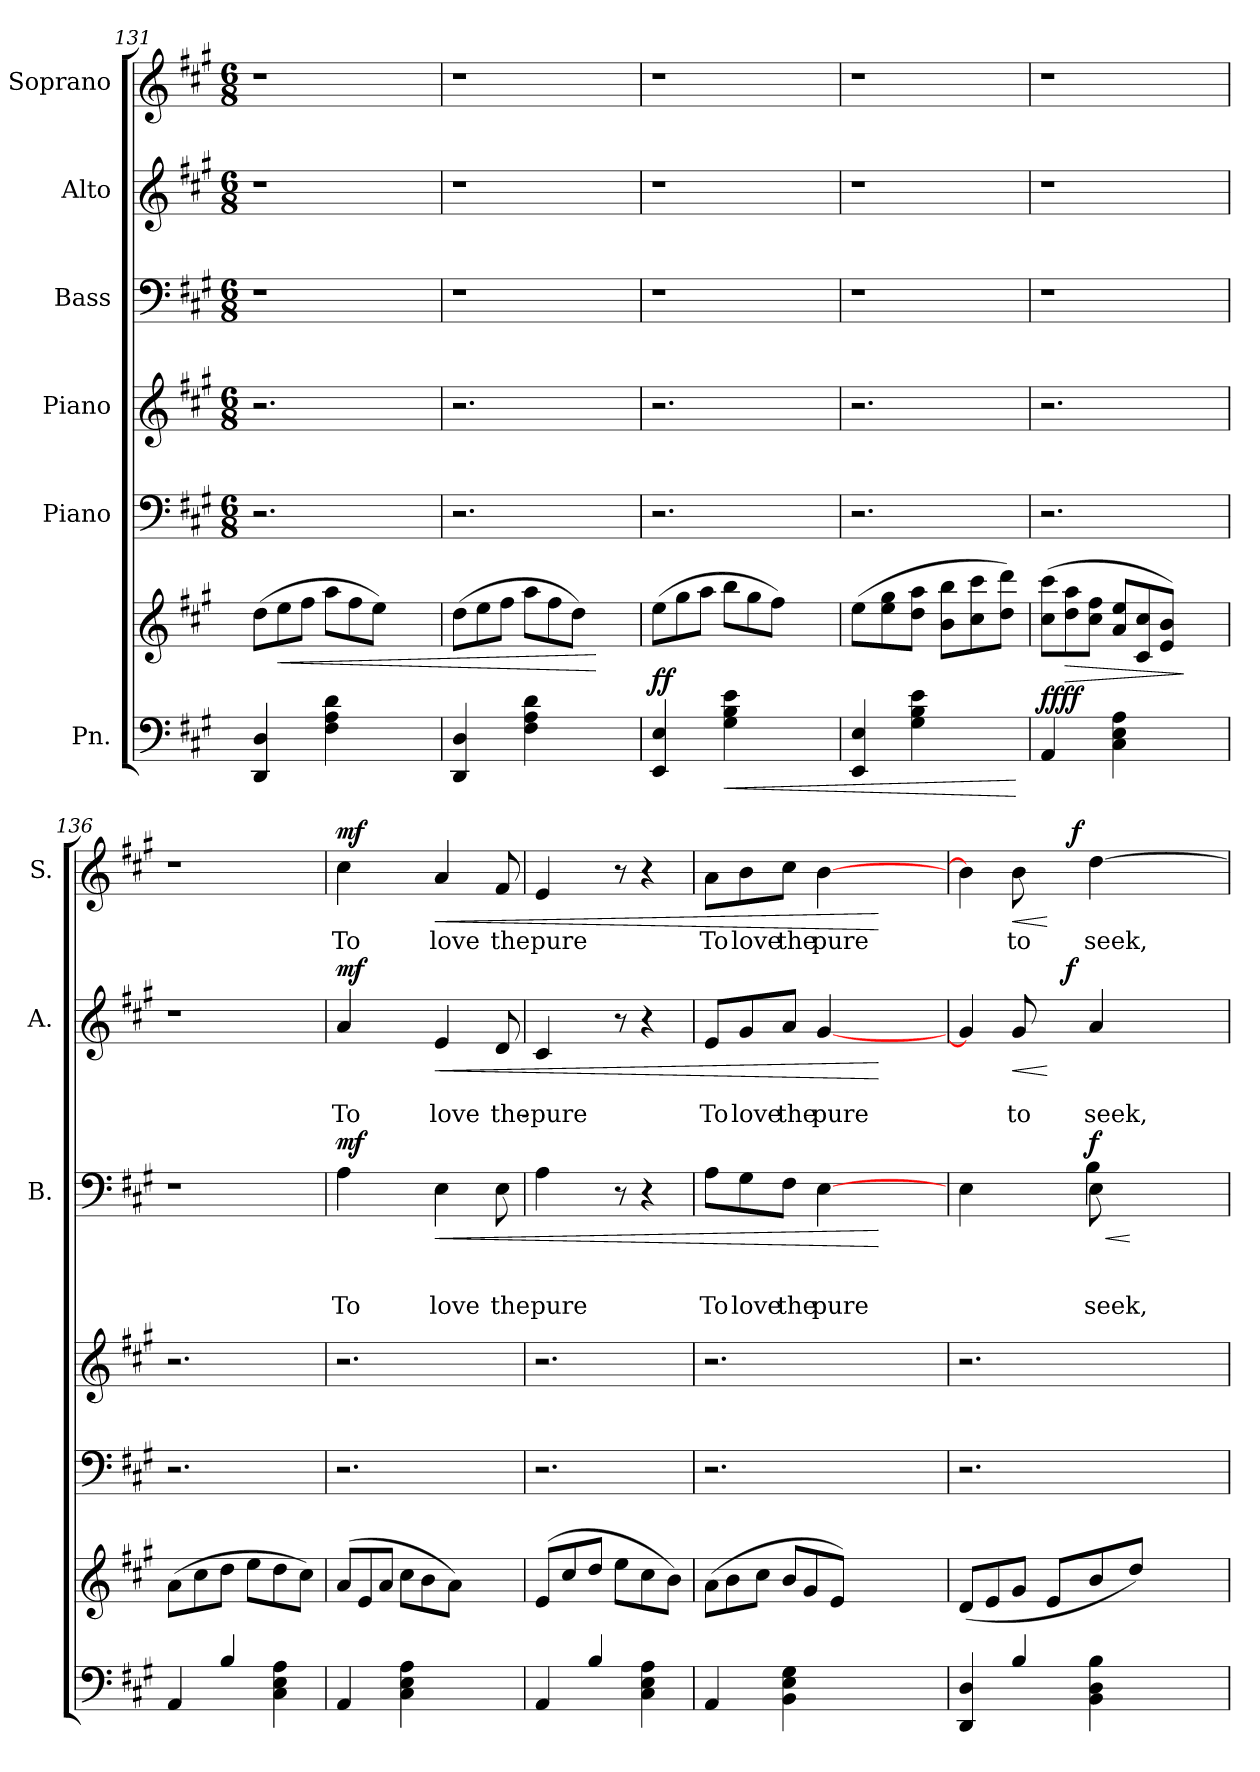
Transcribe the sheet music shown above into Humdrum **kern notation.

**kern	**kern	**dynam	**kern	**kern	**kern	**text	**text	**text	**dynam	**kern	**text	**text	**dynam	**kern	**text	**dynam
*part6	*part6	*part6	*part5	*part4	*part3	*part3	*part3	*part3	*part3	*part2	*part2	*part2	*part2	*part1	*part1	*part1
*staff7	*staff6	*staff6/7	*staff5	*staff4	*staff3	*staff3	*staff3	*staff3	*staff3	*staff2	*staff2	*staff2	*staff2	*staff1	*staff1	*staff1
*I"Pn.	*	*	*I"Piano	*I"Piano	*I"Bass	*	*	*	*	*I"Alto	*	*	*	*I"Soprano	*	*
*	*	*	*	*	*I'B.	*	*	*	*	*I'A.	*	*	*	*I'S.	*	*
*clefF4	*clefG2	*	*clefF4	*clefG2	*clefF4	*	*	*	*	*clefG2	*	*	*	*clefG2	*	*
*k[f#c#g#]	*k[f#c#g#]	*	*k[f#c#g#]	*k[f#c#g#]	*k[f#c#g#]	*	*	*	*	*k[f#c#g#]	*	*	*	*k[f#c#g#]	*	*
*A:	*A:	*	*A:	*A:	*A:	*	*	*	*	*A:	*	*	*	*A:	*	*
*	*	*	*M6/8	*M6/8	*M6/8	*	*	*	*	*M6/8	*	*	*	*M6/8	*	*
*	*Xtuplet	*	*	*	*	*	*	*	*	*	*	*	*	*	*	*
=131	=131	=131	=131	=131	=131	=131	=131	=131	=131	=131	=131	=131	=131	=131	=131	=131
!	!	!LO:DY:b=2	!	!	!LO:N:vis=1	!	!	!	!	!LO:N:vis=1	!	!	!	!LO:N:vis=1	!	!
!	!	!LO:DY:n=1:a	!	!	!	!	!	!	!	!	!	!	!	!	!	!
4DD/ 4D/	(>12dd\L	mf mf	2.r	2.r	2.r	.	.	.	.	2.r	.	.	.	2.r	.	.
!	!	!LO:HP:b	!	!	!	!	!	!	!	!	!	!	!	!	!	!
.	12ee\	<	.	.	.	.	.	.	.	.	.	.	.	.	.	.
.	12ff#\J	.	.	.	.	.	.	.	.	.	.	.	.	.	.	.
4F#\ 4A\ 4d\	12aa\L	.	.	.	.	.	.	.	.	.	.	.	.	.	.	.
.	12ff#\	.	.	.	.	.	.	.	.	.	.	.	.	.	.	.
.	12ee\J)	.	.	.	.	.	.	.	.	.	.	.	.	.	.	.
4ryy	4ryy	.	.	.	.	.	.	.	.	.	.	.	.	.	.	.
=132	=132	=132	=132	=132	=132	=132	=132	=132	=132	=132	=132	=132	=132	=132	=132	=132
!	!	!	!	!	!LO:N:vis=1	!	!	!	!	!LO:N:vis=1	!	!	!	!LO:N:vis=1	!	!
4DD/ 4D/	(>12dd\L	.	2.r	2.r	2.r	.	.	.	.	2.r	.	.	.	2.r	.	.
.	12ee\	.	.	.	.	.	.	.	.	.	.	.	.	.	.	.
.	12ff#\J	.	.	.	.	.	.	.	.	.	.	.	.	.	.	.
4F#\ 4A\ 4d\	12aa\L	.	.	.	.	.	.	.	.	.	.	.	.	.	.	.
.	12ff#\	.	.	.	.	.	.	.	.	.	.	.	.	.	.	.
.	12dd\J)	.	.	.	.	.	.	.	.	.	.	.	.	.	.	.
4ryy	4ryy	[	.	.	.	.	.	.	.	.	.	.	.	.	.	.
=133	=133	=133	=133	=133	=133	=133	=133	=133	=133	=133	=133	=133	=133	=133	=133	=133
!	!	!LO:DY:a=2	!	!	!LO:N:vis=1	!	!	!	!	!LO:N:vis=1	!	!	!	!LO:N:vis=1	!	!
!	!	!LO:DY:n=1:a	!	!	!	!	!	!	!	!	!	!	!	!	!	!
4EE/ 4E/	(>12ee\L	f f	2.r	2.r	2.r	.	.	.	.	2.r	.	.	.	2.r	.	.
.	12gg#\	.	.	.	.	.	.	.	.	.	.	.	.	.	.	.
.	12aa\J	.	.	.	.	.	.	.	.	.	.	.	.	.	.	.
!	!	!LO:HP:b=2	!	!	!	!	!	!	!	!	!	!	!	!	!	!
4G#\ 4B\ 4e\	12bb\L	<	.	.	.	.	.	.	.	.	.	.	.	.	.	.
.	12gg#\	.	.	.	.	.	.	.	.	.	.	.	.	.	.	.
.	12ff#\J)	.	.	.	.	.	.	.	.	.	.	.	.	.	.	.
4ryy	4ryy	.	.	.	.	.	.	.	.	.	.	.	.	.	.	.
=134	=134	=134	=134	=134	=134	=134	=134	=134	=134	=134	=134	=134	=134	=134	=134	=134
!	!	!	!	!	!LO:N:vis=1	!	!	!	!	!LO:N:vis=1	!	!	!	!LO:N:vis=1	!	!
4EE/ 4E/	(>8ee\L	.	2.r	2.r	2.r	.	.	.	.	2.r	.	.	.	2.r	.	.
.	8ee\ 8gg#\	.	.	.	.	.	.	.	.	.	.	.	.	.	.	.
4G#\ 4B\ 4e\	8dd\ 8aa\J	.	.	.	.	.	.	.	.	.	.	.	.	.	.	.
.	8b\ 8bb\L	.	.	.	.	.	.	.	.	.	.	.	.	.	.	.
4ryy	8cc#\ 8ccc#\	.	.	.	.	.	.	.	.	.	.	.	.	.	.	.
.	8dd\ 8ddd\J)	.	.	.	.	.	.	.	.	.	.	.	.	.	.	.
.	.	[	.	.	.	.	.	.	.	.	.	.	.	.	.	.
!!LO:LB:g=z
=135	=135	=135	=135	=135	=135	=135	=135	=135	=135	=135	=135	=135	=135	=135	=135	=135
!	!	!LO:DY:a=2	!	!	!LO:N:vis=1	!	!	!	!	!LO:N:vis=1	!	!	!	!LO:N:vis=1	!	!
!	!	!LO:DY:n=1:a	!	!	!	!	!	!	!	!	!	!	!	!	!	!
4AA/	(>12cc#\ 12ccc#\L	ff ff	2.r	2.r	2.r	.	.	.	.	2.r	.	.	.	2.r	.	.
!	!	!LO:HP:b	!	!	!	!	!	!	!	!	!	!	!	!	!	!
.	12dd\ 12aa\	>	.	.	.	.	.	.	.	.	.	.	.	.	.	.
.	12cc#\ 12ff#\J	.	.	.	.	.	.	.	.	.	.	.	.	.	.	.
4C#\ 4E\ 4A\	12a/ 12ee/L	.	.	.	.	.	.	.	.	.	.	.	.	.	.	.
.	12c#/ 12cc#/	.	.	.	.	.	.	.	.	.	.	.	.	.	.	.
.	12e/ 12b/J)	.	.	.	.	.	.	.	.	.	.	.	.	.	.	.
4ryy	4ryy	]	.	.	.	.	.	.	.	.	.	.	.	.	.	.
=136	=136	=136	=136	=136	=136	=136	=136	=136	=136	=136	=136	=136	=136	=136	=136	=136
!	!	!LO:DY:a=2	!	!	!LO:N:vis=1	!	!	!	!	!LO:N:vis=1	!	!	!	!LO:N:vis=1	!	!
!	!	!LO:DY:n=1:a	!	!	!	!	!	!	!	!	!	!	!	!	!	!
4AA/	(>8a\L	mp mp	2.r	2.r	2.r	.	.	.	.	2.r	.	.	.	2.r	.	.
.	8cc#\	.	.	.	.	.	.	.	.	.	.	.	.	.	.	.
!LO:N:head=solid	!	!	!	!	!	!	!	!	!	!	!	!	!	!	!	!
4B/	8dd\J	.	.	.	.	.	.	.	.	.	.	.	.	.	.	.
.	8ee\L	.	.	.	.	.	.	.	.	.	.	.	.	.	.	.
4C#\ 4E\ 4A\	8dd\	.	.	.	.	.	.	.	.	.	.	.	.	.	.	.
.	8cc#\J)	.	.	.	.	.	.	.	.	.	.	.	.	.	.	.
=137	=137	=137	=137	=137	=137	=137	=137	=137	=137	=137	=137	=137	=137	=137	=137	=137
!	!	!	!	!	!	!	!	!LO:LY:b	!LO:DY:a	!	!	!LO:LY:b	!LO:DY:a	!	!LO:LY:b	!LO:DY:a
4AA/	(>12a/L	.	2.r	2.r	4A\	.	.	To	mf	4a/	.	To	mf	4cc#\	To	mf
.	12e/	.	.	.	.	.	.	.	.	.	.	.	.	.	.	.
.	12a/J	.	.	.	.	.	.	.	.	.	.	.	.	.	.	.
4C#\ 4E\ 4A\	12cc#\L	.	.	.	8ryy	.	.	.	.	8ryy	.	.	.	8ryy	.	.
.	12b\	.	.	.	.	.	.	.	.	.	.	.	.	.	.	.
!	!	!	!	!	!	!	!	!LO:LY:b	!LO:HP:b	!	!	!LO:LY:b	!LO:HP:b	!	!LO:LY:b	!LO:HP:b
.	.	.	.	.	4E\	.	.	love	<	4e/	.	love	<	4a/	love	<
.	12a\J)	.	.	.	.	.	.	.	.	.	.	.	.	.	.	.
4ryy	4ryy	.	.	.	.	.	.	.	.	.	.	.	.	.	.	.
!	!	!	!	!	!	!	!	!LO:LY:b	!	!	!	!LO:LY:b	!	!	!LO:LY:b	!
.	.	.	.	.	8E\	.	.	the	.	8d/	.	the-	.	8f#/	the	.
=138	=138	=138	=138	=138	=138	=138	=138	=138	=138	=138	=138	=138	=138	=138	=138	=138
!	!	!	!	!	!	!	!	!LO:LY:b	!	!	!	!LO:LY:b	!	!	!LO:LY:b	!
4AA/	(>8e/L	.	2.r	2.r	4A\	.	.	pure	.	4c#/	.	-pure	.	4e/	pure	.
.	8cc#/	.	.	.	.	.	.	.	.	.	.	.	.	.	.	.
!LO:N:head=solid	!	!	!	!	!	!	!	!	!	!	!	!	!	!	!	!
4B/	8dd/J	.	.	.	8ryy	.	.	.	.	8ryy	.	.	.	8ryy	.	.
.	8ee\L	.	.	.	8r	.	.	.	.	8r	.	.	.	8r	.	.
4C#\ 4E\ 4A\	8cc#\	.	.	.	4r	.	.	.	.	4r	.	.	.	4r	.	.
.	8b\J)	.	.	.	.	.	.	.	.	.	.	.	.	.	.	.
=139	=139	=139	=139	=139	=139	=139	=139	=139	=139	=139	=139	=139	=139	=139	=139	=139
!	!	!	!	!	!	!	!	!LO:LY:b	!	!	!	!LO:LY:b	!	!	!LO:LY:b	!
4AA/	(>12a\L	.	2.r	2.r	8A\L	.	.	To	.	8e/L	.	To	.	8a\L	To	.
.	12b\	.	.	.	.	.	.	.	.	.	.	.	.	.	.	.
!	!	!	!	!	!	!	!	!LO:LY:b	!	!	!	!LO:LY:b	!	!	!LO:LY:b	!
.	.	.	.	.	8G#\	.	.	love	.	8g#/	.	love	.	8b\	love	.
.	12cc#\J	.	.	.	.	.	.	.	.	.	.	.	.	.	.	.
!	!	!	!	!	!	!	!	!LO:LY:b	!	!	!	!LO:LY:b	!	!	!LO:LY:b	!
4BB\ 4E\ 4G#\	12b/L	.	.	.	8F#\J	.	.	the	.	8a/J	.	the	.	8cc#\J	the	.
.	12g#/	.	.	.	.	.	.	.	.	.	.	.	.	.	.	.
!	!	!	!	!	!	!	!	!LO:LY:b	!	!	!	!LO:LY:b	!	!	!LO:LY:b	!
.	.	.	.	.	[>4E\	.	.	pure	.	[>4g#/	.	pure	.	[>4b\	pure	.
.	12e/J)	.	.	.	.	.	.	.	.	.	.	.	.	.	.	.
4ryy	4ryy	.	.	.	.	.	.	.	.	.	.	.	.	.	.	.
.	.	.	.	.	8ryy	.	.	.	[	8ryy	.	.	[	8ryy	.	[
!!LO:PB:g=z
=140	=140	=140	=140	=140	=140	=140	=140	=140	=140	=140	=140	=140	=140	=140	=140	=140
*	*	*	*	*	*^	*	*	*	*	*^	*	*	*	*^	*	*
*	*	*	*	*	*	*^	*	*	*	*	*	*	*	*	*	*	*	*	*
4DD/ 4D/	(>8d/L	.	2.r	2.r	2ryy	4E\	2ryy	.	.	.	.	4g#/]	3ryy	.	.	.	4b\]	4..ryy	.	.
.	8e/	.	.	.	.	.	.	.	.	.	.	.	.	.	.	.	.	.	.	.
!LO:N:head=solid	!	!	!	!	!	!	!	!	!	!	!	!	!	!	!LO:LY:b	!LO:HP:b	!	!	!LO:LY:b	!LO:HP:b
4B/	8g#/J	.	.	.	.	4ryy	.	.	.	.	.	8g#/	.	.	to	<	8b\	.	to	<
.	.	.	.	.	.	.	.	.	.	.	.	.	12ryy	.	.	.	.	.	.	.
.	8e/L	.	.	.	.	.	.	.	.	.	.	8ryy	.	.	.	[	8ryy	.	.	[
.	.	.	.	.	.	.	.	.	.	.	.	.	96ryy	.	.	.	.	.	.	.
!	!	!	!	!	!	!	!	!	!	!	!	!	!	!	!	!LO:DY:a	!	!	!	!
.	.	.	.	.	.	.	.	.	.	.	.	.	6ryy	.	.	f	.	.	.	.
!	!	!	!	!	!	!	!	!	!	!	!	!	!	!	!	!	!	!	!	!LO:DY:a
.	.	.	.	.	.	.	.	.	.	.	.	.	.	.	.	.	.	4ryy	.	f
!	!	!	!	!	!	!	!	!	!	!LO:LY:b	!LO:HP:b	!	!	!	!	!	!	!	!	!
!	!	!	!	!	!	!	!	!	!	!LO:LY:b	!LO:DY:n=1:a	!	!	!	!LO:LY:b	!	!	!	!LO:LY:b	!
4BB\ 4D\ 4B\	8b/	.	.	.	8E\	32ryy	4B\	.	.	seek,	< f	4a/	.	.	seek,	.	[>4dd\	.	seek,	.
.	.	.	.	.	.	8..ryy	.	.	.	.	.	.	.	.	.	.	.	.	.	.
.	.	.	.	.	.	.	.	.	.	.	.	.	12...ryy	.	.	.	.	.	.	.
.	8dd/J)	.	.	.	8ryy	.	.	.	.	.	[	.	.	.	.	.	.	.	.	.
.	.	.	.	.	.	.	.	.	.	.	.	.	.	.	.	.	.	16ryy	.	.
*	*	*	*	*	*v	*v	*v	*	*	*	*	*	*	*	*	*	*v	*v	*	*
*	*	*	*	*	*	*	*	*	*	*v	*v	*	*	*	*	*	*
=	=	=	=	=	=	=	=	=	=	=	=	=	=	=	=	=
*-	*-	*-	*-	*-	*-	*-	*-	*-	*-	*-	*-	*-	*-	*-	*-	*-
